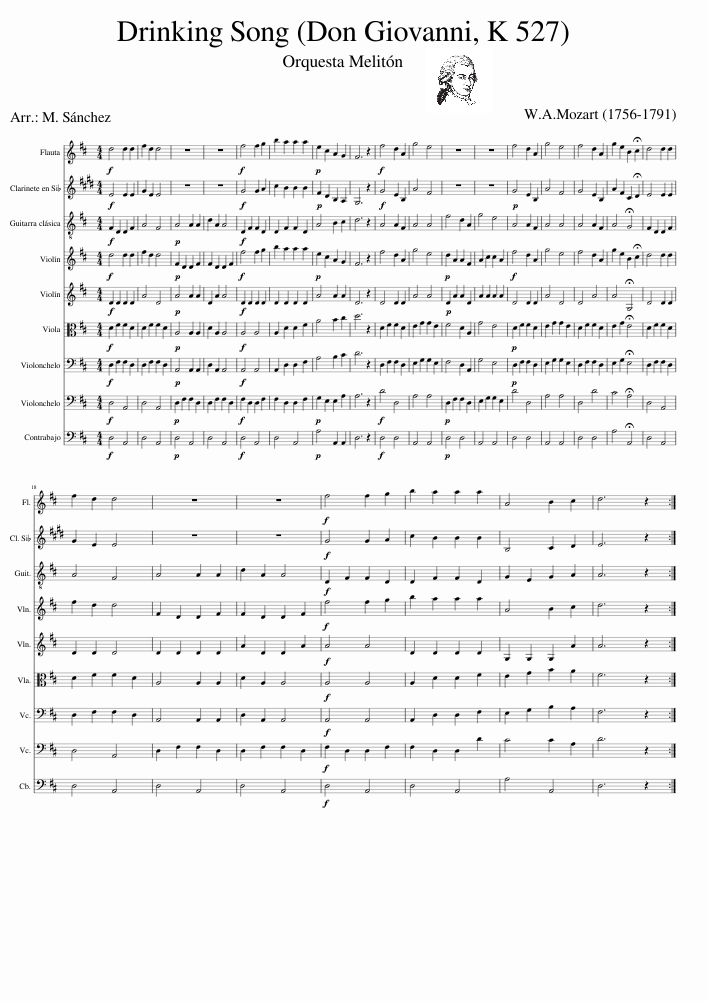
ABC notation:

X:1
%%score 1 2 3 4 5 6 7 8 9
L:1/8
M:4/4
I:linebreak $
K:D
V:1 treble
V:2 treble transpose=-2
V:3 treble-8
V:4 treble
V:5 treble
V:6 alto
V:7 bass
V:8 bass
V:9 bass transpose=-12
V:1
!f! d4 d2 d2 | f2 d2 d4 | z8 | z8 |!f! f4 f2 g2 | %5
 b2 a2 a2 a2 |!p! e2 c2 A2 G2 | F6 z2 |!f! f4 d2 A2 | g4 e4 | %10
 z8 | z8 | f4 d2 A2 | g4 e4 | f4 d2 A2 | %15
 g2 e2 B2 !fermata!c2 | d4 d2 d2 |$ f2 d2 d4 | z8 | z8 | %20
!f! f4 f2 g2 | b2 a2 a2 a2 | A4 B2 c2 | d6 z2 :| %24
V:2
[K:E]!f! E4 E2 E2 | G2 E2 E4 | z8 | z8 |!f! G4 G2 A2 | %5
 c2 B2 B2 B2 |!p! F2 D2 B,2 A,2 | G,6 z2 |!f! G4 E2 B,2 | A4 F4 | %10
 z8 | z8 |!p! G4 E2 B,2 | A4 F4 | G4 E2 B,2 | %15
 A2 F2 C2 !fermata!D2 | E4 E2 E2 |$ G2 E2 E4 | z8 | z8 | %20
!f! G4 G2 A2 | c2 B2 B2 B2 | B,4 C2 D2 | E6 z2 :| %24
V:3
!f! F2 D2 D2 F2 | A4 F4 |!p! A4 A2 A2 | d2 A2 A4 |!f! D2 F2 F2 D2 | %5
 D2 F2 F2 D2 | A4 B2 c2 | d6 z2 | A4 A2 F2 | A4 A4 | %10
 f4 d2 A2 | g4 e4 | A4 A2 F2 | A4 A4 | A4 A2 F2 | %15
 A4 !fermata!G4 | F2 D2 D2 F2 |$ A4 F4 | A4 A2 A2 | d2 A2 A4 | %20
!f! D2 F2 F2 D2 | D2 F2 F2 D2 | G2 E2 G2 A2 | A6 z2 :| %24
V:4
!f! d4 d2 d2 | f2 d2 d4 |!p! F2 D2 D2 F2 | F2 D2 D2 F2 |!f! f4 f2 g2 | %5
 b2 a2 a2 a2 |!p! e2 c2 A2 G2 | F6 z2 | f4 d2 A2 | g4 e4 | %10
!p! d2 A2 A2 F2 | A2 c2 c2 A2 |!f! f4 d2 A2 | g4 e4 | f4 d2 A2 | %15
 g2 e2 B2 !fermata!c2 | d4 d2 d2 |$ f2 d2 d4 | F2 D2 D2 F2 | F2 D2 D2 F2 | %20
!f! f4 f2 g2 | b2 a2 a2 a2 | A4 B2 c2 | d6 z2 :| %24
V:5
!f! D2 D2 D2 D2 | A4 D4 |!p! A4 A2 A2 | D2 A2 A4 |!f! D2 D2 D2 D2 | %5
 D2 D2 D2 D2 | A4 A2 A2 | D6 z2 | D4 D2 D2 | A4 A4 | %10
!p! D2 A2 A2 D2 | A2 A2 A2 A2 | D4 D2 D2 | A4 D4 | D4 A4 | %15
 A4 !fermata!G,4 | D4 D2 D2 |$ D2 D2 D4 | D2 D2 D2 D2 | A2 D2 D2 A2 | %20
!f! A4 A4 | D2 D2 D2 D2 | G,2 G,2 G,2 A2 | A6 z2 :| %24
V:6
!f! D2 F2 F2 D2 | D2 F2 F2 D2 |!p! A,4 A,2 A,2 | D2 A,2 A,4 |!f! A,4 A,4 | %5
 A,2 D2 D2 F2 | A4 B2 c2 | d6 z2 | D2 F2 F2 D2 | E2 G2 G2 E2 | %10
 F4 D2 A,2 | G4 E4 |!p! D2 F2 F2 D2 | E2 G2 G2 E2 | D2 F2 F2 D2 | %15
 E2 G2 !fermata!E4 | D2 F2 F2 D2 |$ D2 F2 F2 D2 | A,4 A,2 A,2 | D2 A,2 A,4 | %20
!f! A,4 A,4 | A,2 D2 D2 F2 | E2 G2 B2 A2 | F6 z2 :| %24
V:7
!f! D,2 F,2 F,2 D,2 | D,2 F,2 F,2 D,2 |!p! A,,4 A,,2 A,,2 | D,2 A,,2 A,,4 |!f! A,,4 A,,4 | %5
 A,,2 D,2 D,2 F,2 | A,4 B,2 C2 | D6 z2 | D,2 F,2 F,2 D,2 | E,2 G,2 G,2 E,2 | %10
 F,4 D,2 A,,2 | G,4 E,4 |!p! D,2 F,2 F,2 D,2 | E,2 G,2 G,2 E,2 | D,2 F,2 F,2 D,2 | %15
 E,2 G,2 !fermata!E,4 | D,2 F,2 F,2 D,2 |$ D,2 F,2 F,2 D,2 | A,,4 A,,2 A,,2 | D,2 A,,2 A,,4 | %20
!f! A,,4 A,,4 | A,,2 D,2 D,2 F,2 | E,2 G,2 B,2 A,2 | F,6 z2 :| %24
V:8
!f! D,4 A,,4 | D,4 A,,4 |!p! D,2 F,2 F,2 D,2 | D,2 F,2 F,2 D,2 |!f! F,2 D,2 D,2 F,2 | %5
 F,2 D,2 D,2 F,2 |!p! G,2 E,2 E,2 A,2 | A,6 z2 |!f! D4 D,4 | A,4 A,4 | %10
!p! D,2 F,2 F,2 D,2 | E,2 G,2 G,2 E,2 | D4 D,4 | A,4 A,4 | D,4 D4 | %15
 C4 !fermata!A,4 | D,4 A,,4 |$ D,4 A,,4 | D,2 F,2 F,2 D,2 | D,2 F,2 F,2 D,2 | %20
!f! F,2 D,2 D,2 F,2 | F,2 D,2 D,2 D2 | C4 C2 A,2 | D6 z2 :| %24
V:9
!f! D,4 A,,4 | D,4 A,,4 |!p! D,4 A,,4 | D,4 A,,4 |!f! D,4 A,,4 | %5
 D,4 A,,4 |!p! A,4 A,,2 A,,2 | D,6 z2 |!f! D,4 D,4 | A,,4 A,,4 | %10
!p! D,4 D,4 | A,,4 A,,4 | D,4 D,4 | A,,4 A,,4 | D,4 D,4 | %15
 A,4 !fermata!A,,4 | D,4 A,,4 |$ D,4 A,,4 | D,4 A,,4 | D,4 A,,4 | %20
!f! D,4 A,,4 | D,4 A,,4 | A,4 A,,4 | D,6 z2 :| %24
